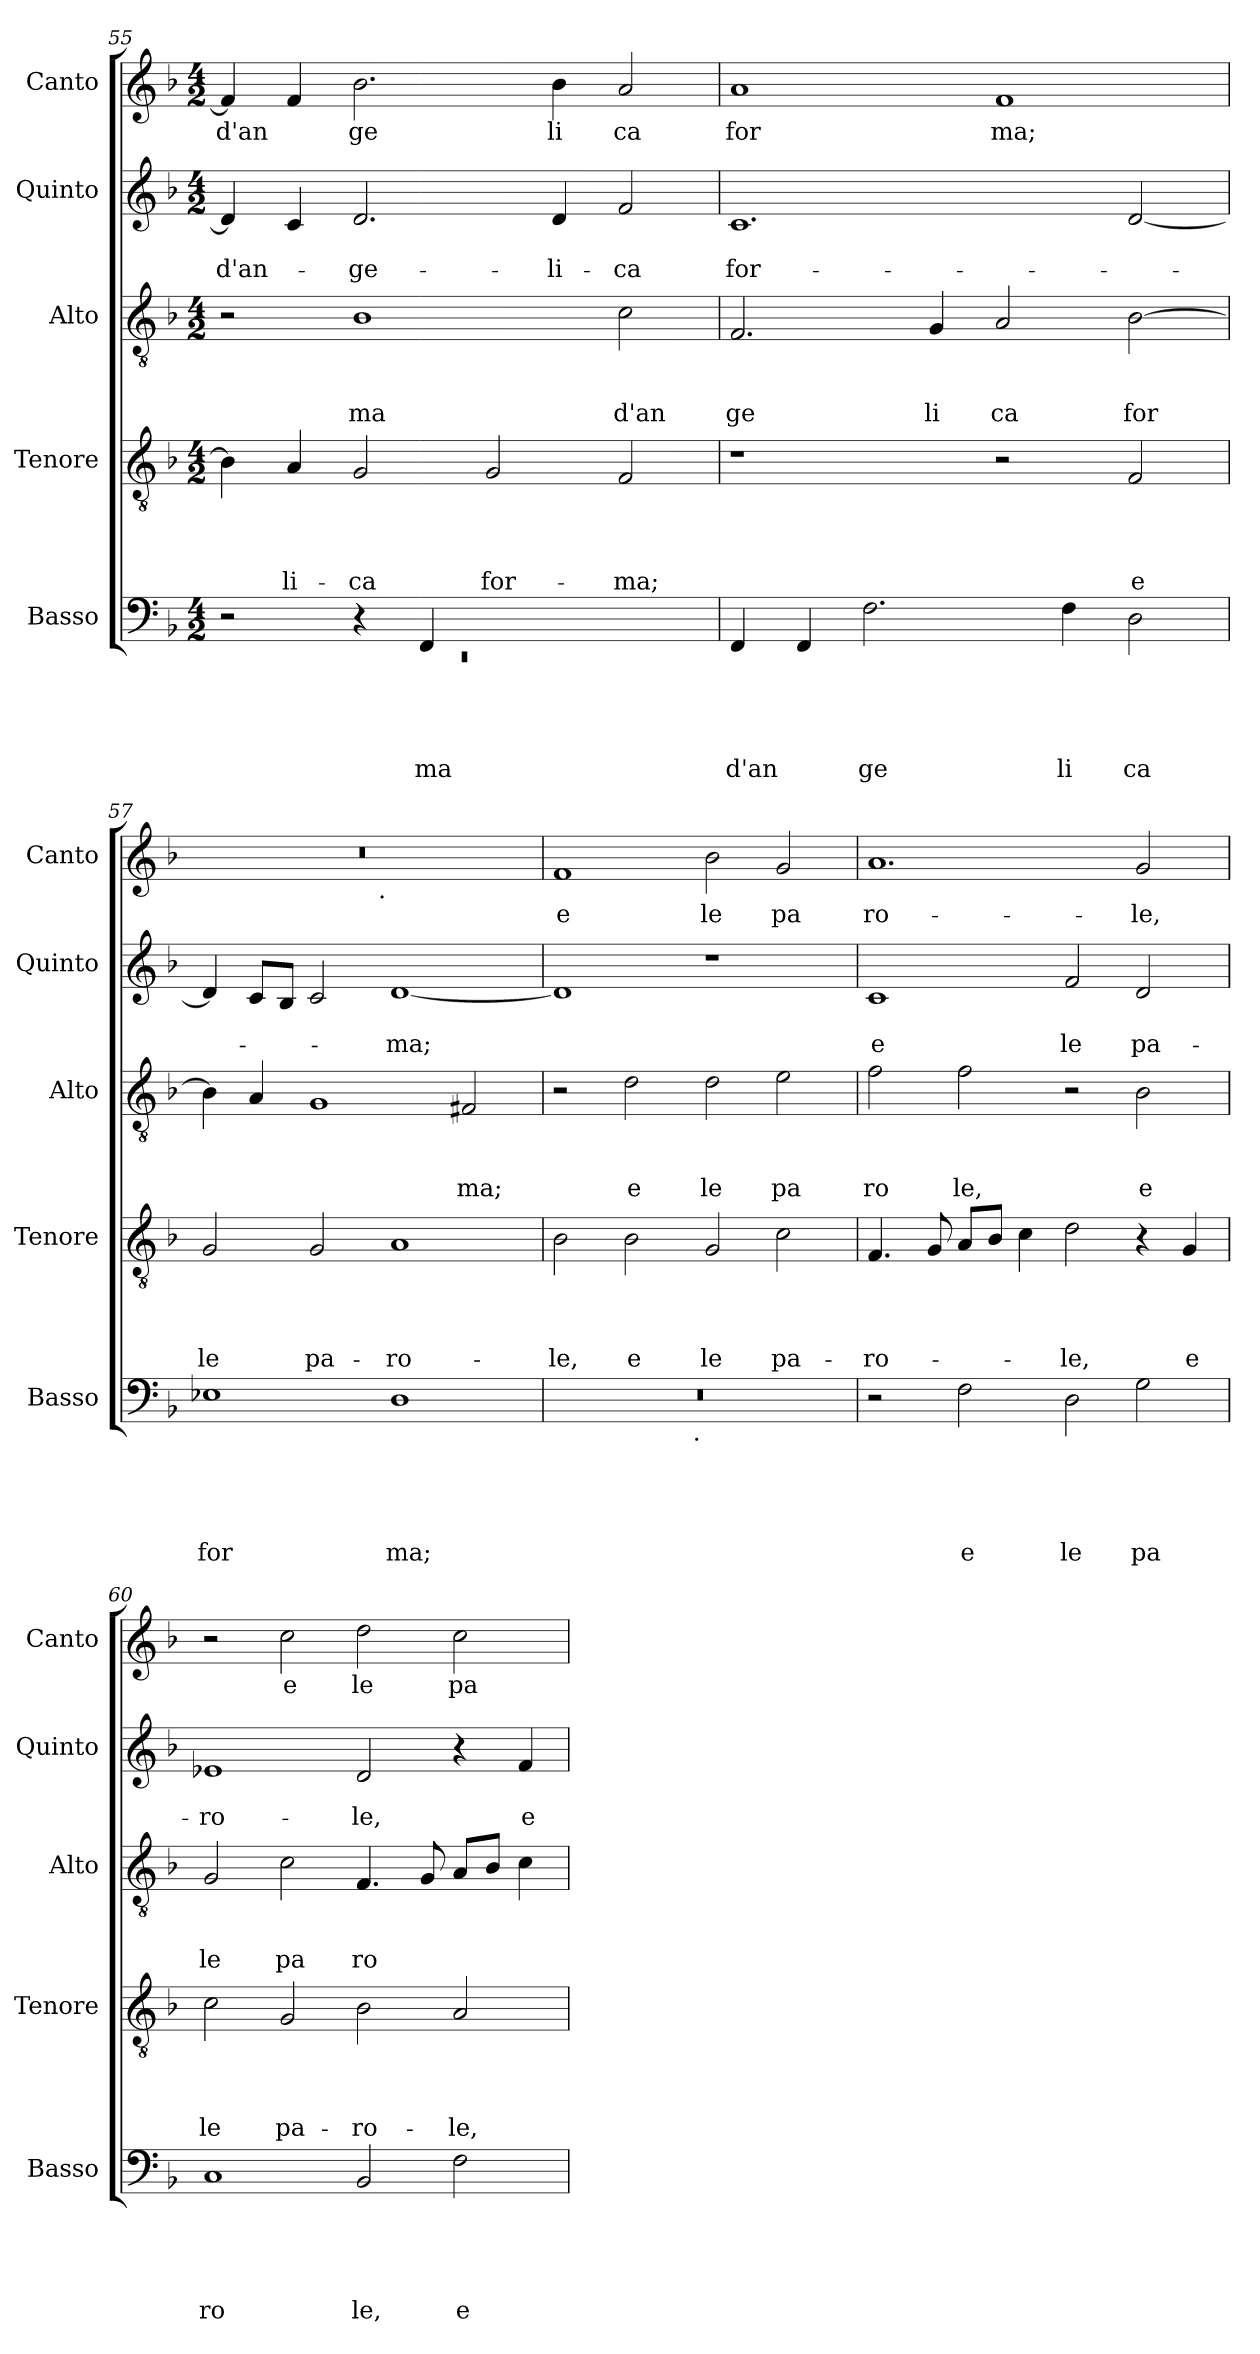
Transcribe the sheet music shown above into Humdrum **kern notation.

**kern	**text	**text	**text	**text	**text	**kern	**text	**text	**text	**text	**kern	**text	**text	**text	**kern	**text	**text	**kern	**text
*part5	*part5	*part5	*part5	*part5	*part5	*part4	*part4	*part4	*part4	*part4	*part3	*part3	*part3	*part3	*part2	*part2	*part2	*part1	*part1
*staff5	*staff5	*staff5	*staff5	*staff5	*staff5	*staff4	*staff4	*staff4	*staff4	*staff4	*staff3	*staff3	*staff3	*staff3	*staff2	*staff2	*staff2	*staff1	*staff1
*I"Basso	*	*	*	*	*	*I"Tenore	*	*	*	*	*I"Alto	*	*	*	*I"Quinto	*	*	*I"Canto	*
*I'Basso	*	*	*	*	*	*I'Tenore	*	*	*	*	*I'Alto	*	*	*	*I'Quinto	*	*	*I'Canto	*
*clefF4	*	*	*	*	*	*clefGv2	*	*	*	*	*clefGv2	*	*	*	*clefG2	*	*	*clefG2	*
*k[b-]	*	*	*	*	*	*k[b-]	*	*	*	*	*k[b-]	*	*	*	*k[b-]	*	*	*k[b-]	*
*F:	*	*	*	*	*	*F:	*	*	*	*	*F:	*	*	*	*F:	*	*	*F:	*
*M4/2	*	*	*	*	*	*M4/2	*	*	*	*	*M4/2	*	*	*	*M4/2	*	*	*M4/2	*
=55	=55	=55	=55	=55	=55	=55	=55	=55	=55	=55	=55	=55	=55	=55	=55	=55	=55	=55	=55
*^	*	*	*	*	*	*	*	*	*	*	*	*	*	*	*	*	*	*	*
!	!LO:N:vis=1	!	!	!	!	!	!	!	!	!	!	!	!	!	!	!	!	!LO:LY:b	!	!LO:LY:b
*	*^	*	*	*	*	*	*	*	*	*	*	*	*	*	*	*	*	*	*	*
0ryy	0rEE	2r	.	.	.	.	.	4B-\]	.	.	.	.	2r	.	.	.	4d/]	.	d'an-	4f/]	d'an
!	!	!	!	!	!	!	!	!	!	!	!	!LO:LY:b	!	!	!	!	!	!	!	!	!
.	.	.	.	.	.	.	.	4A/	.	.	.	-li-	.	.	.	.	4c/	.	.	4f/	.
!	!	!	!	!	!	!	!	!	!	!	!	!LO:LY:b	!	!	!	!LO:LY:b	!	!	!LO:LY:b	!	!LO:LY:b
.	.	4r	.	.	.	.	.	2G/	.	.	.	-ca	1B-	.	.	ma	2.d/	.	-ge-	2.b-\	ge
!	!	!	!	!	!	!	!LO:LY:b	!	!	!	!	!	!	!	!	!	!	!	!	!	!
.	.	4FF/	.	.	.	.	ma	.	.	.	.	.	.	.	.	.	.	.	.	.	.
!	!	!	!	!	!	!	!	!	!	!	!	!LO:LY:b	!	!	!	!	!	!	!	!	!
.	.	1ryy	.	.	.	.	.	2G/	.	.	.	for-	.	.	.	.	.	.	.	.	.
!	!	!	!	!	!	!	!	!	!	!	!	!	!	!	!	!	!	!	!LO:LY:b	!	!LO:LY:b
.	.	.	.	.	.	.	.	.	.	.	.	.	.	.	.	.	4d/	.	-li-	4b-\	li
!	!	!	!	!	!	!	!	!	!	!	!	!LO:LY:b	!	!	!	!LO:LY:b	!	!	!LO:LY:b	!	!LO:LY:b
.	.	.	.	.	.	.	.	2F/	.	.	.	-ma;	2c\	.	.	d'an	2f/	.	-ca	2a/	ca
*v	*v	*v	*	*	*	*	*	*	*	*	*	*	*	*	*	*	*	*	*	*	*
=56	=56	=56	=56	=56	=56	=56	=56	=56	=56	=56	=56	=56	=56	=56	=56	=56	=56	=56	=56
!	!	!	!	!	!LO:LY:b	!	!	!	!	!	!	!	!	!LO:LY:b	!	!	!LO:LY:b	!	!LO:LY:b
4FF/	.	.	.	.	d'an	1r	.	.	.	.	2.F/	.	.	ge	1.c	.	for-	1a	for
4FF/	.	.	.	.	.	.	.	.	.	.	.	.	.	.	.	.	.	.	.
!	!	!	!	!	!LO:LY:b	!	!	!	!	!	!	!	!	!	!	!	!	!	!
2.F\	.	.	.	.	ge	.	.	.	.	.	.	.	.	.	.	.	.	.	.
!	!	!	!	!	!	!	!	!	!	!	!	!	!	!LO:LY:b	!	!	!	!	!
.	.	.	.	.	.	.	.	.	.	.	4G/	.	.	li	.	.	.	.	.
!	!	!	!	!	!	!	!	!	!	!	!	!	!	!LO:LY:b	!	!	!	!	!LO:LY:b
.	.	.	.	.	.	2r	.	.	.	.	2A/	.	.	ca	.	.	.	1f	ma;
!	!	!	!	!	!LO:LY:b	!	!	!	!	!	!	!	!	!	!	!	!	!	!
4F\	.	.	.	.	li	.	.	.	.	.	.	.	.	.	.	.	.	.	.
!	!	!	!	!	!LO:LY:b	!	!	!	!	!LO:LY:b	!	!	!	!LO:LY:b	!	!	!	!	!
2D\	.	.	.	.	ca	2F/	.	.	.	e	[>2B-\	.	.	for	[<2d/	.	.	.	.
=57	=57	=57	=57	=57	=57	=57	=57	=57	=57	=57	=57	=57	=57	=57	=57	=57	=57	=57	=57
!	!	!	!	!	!LO:LY:b	!	!	!	!	!LO:LY:b	!	!	!	!	!	!	!	!	!
*	*	*	*	*	*	*	*	*	*	*	*	*	*	*	*	*	*	*^	*
1E-X	.	.	.	.	for	2G/	.	.	.	le	4B-\]	.	.	.	4d/]	.	.	0r	2ryy	.
.	.	.	.	.	.	.	.	.	.	.	4A/	.	.	.	8c/L	.	.	.	.	.
.	.	.	.	.	.	.	.	.	.	.	.	.	.	.	8B-/J	.	.	.	.	.
!	!	!	!	!	!	!	!	!	!	!LO:LY:b	!	!	!	!	!	!	!	!	!	!
.	.	.	.	.	.	2G/	.	.	.	pa-	1G	.	.	.	2c/	.	.	.	4...ryy	.
!	!	!	!	!	!	!	!	!	!	!	!	!	!	!	!	!	!	!	!LO:TX:b:t=.	!
.	.	.	.	.	.	.	.	.	.	.	.	.	.	.	.	.	.	.	1ryy	.
!	!	!	!	!	!LO:LY:b	!	!	!	!	!LO:LY:b	!	!	!	!	!	!	!LO:LY:b	!	!	!
1D	.	.	.	.	ma;	1A	.	.	.	-ro-	.	.	.	.	[<1d	.	-ma;	.	.	.
!	!	!	!	!	!	!	!	!	!	!	!	!	!	!LO:LY:b	!	!	!	!	!	!
.	.	.	.	.	.	.	.	.	.	.	2F#X/	.	.	ma;	.	.	.	.	.	.
.	.	.	.	.	.	.	.	.	.	.	.	.	.	.	.	.	.	.	32ryy	.
=58	=58	=58	=58	=58	=58	=58	=58	=58	=58	=58	=58	=58	=58	=58	=58	=58	=58	=58	=58	=58
!	!	!	!	!	!	!	!	!	!	!LO:LY:b	!	!	!	!	!	!	!	!	!	!LO:LY:b
*^	*	*	*	*	*	*	*	*	*	*	*	*	*	*	*	*	*	*v	*v	*
0r	2ryy	.	.	.	.	.	2B-\	.	.	.	-le,	2r	.	.	.	1d]	.	.	1f	e
!	!	!	!	!	!	!	!	!	!	!	!LO:LY:b	!	!	!	!LO:LY:b	!	!	!	!	!
.	4...ryy	.	.	.	.	.	2B-\	.	.	.	e	2d\	.	.	e	.	.	.	.	.
!	!LO:TX:b:t=.	!	!	!	!	!	!	!	!	!	!	!	!	!	!	!	!	!	!	!
.	1ryy	.	.	.	.	.	.	.	.	.	.	.	.	.	.	.	.	.	.	.
!	!	!	!	!	!	!	!	!	!	!	!LO:LY:b	!	!	!	!LO:LY:b	!	!	!	!	!LO:LY:b
.	.	.	.	.	.	.	2G/	.	.	.	le	2d\	.	.	le	1r	.	.	2b-\	le
!	!	!	!	!	!	!	!	!	!	!	!LO:LY:b	!	!	!	!LO:LY:b	!	!	!	!	!LO:LY:b
.	.	.	.	.	.	.	2c\	.	.	.	pa-	2e\	.	.	pa	.	.	.	2g/	pa
.	32ryy	.	.	.	.	.	.	.	.	.	.	.	.	.	.	.	.	.	.	.
!!LO:PB:g=z
=59	=59	=59	=59	=59	=59	=59	=59	=59	=59	=59	=59	=59	=59	=59	=59	=59	=59	=59	=59	=59
!	!	!	!	!	!	!	!	!	!	!	!LO:LY:b	!	!	!	!LO:LY:b	!	!	!LO:LY:b	!	!LO:LY:b
*v	*v	*	*	*	*	*	*	*	*	*	*	*	*	*	*	*	*	*	*	*
2r	.	.	.	.	.	4.F/	.	.	.	-ro-	2f\	.	.	ro	1c	.	e	1.a	ro-
.	.	.	.	.	.	8G/	.	.	.	.	.	.	.	.	.	.	.	.	.
!	!	!	!	!	!LO:LY:b	!	!	!	!	!	!	!	!	!LO:LY:b	!	!	!	!	!
2F\	.	.	.	.	e	8A/L	.	.	.	.	2f\	.	.	le,	.	.	.	.	.
.	.	.	.	.	.	8B-/J	.	.	.	.	.	.	.	.	.	.	.	.	.
.	.	.	.	.	.	4c\	.	.	.	.	.	.	.	.	.	.	.	.	.
!	!	!	!	!	!LO:LY:b	!	!	!	!	!LO:LY:b	!	!	!	!	!	!	!LO:LY:b	!	!
2D\	.	.	.	.	le	2d\	.	.	.	-le,	2r	.	.	.	2f/	.	le	.	.
!	!	!	!	!	!LO:LY:b	!	!	!	!	!	!	!	!	!LO:LY:b	!	!	!LO:LY:b	!	!LO:LY:b
2G\	.	.	.	.	pa	4r	.	.	.	.	2B-\	.	.	e	2d/	.	pa-	2g/	-le,
!	!	!	!	!	!	!	!	!	!	!LO:LY:b	!	!	!	!	!	!	!	!	!
.	.	.	.	.	.	4G/	.	.	.	e	.	.	.	.	.	.	.	.	.
=60	=60	=60	=60	=60	=60	=60	=60	=60	=60	=60	=60	=60	=60	=60	=60	=60	=60	=60	=60
!	!	!	!	!	!LO:LY:b	!	!	!	!	!LO:LY:b	!	!	!	!LO:LY:b	!	!	!LO:LY:b	!	!
1C	.	.	.	.	ro	2c\	.	.	.	le	2G/	.	.	le	1e-X	.	-ro-	2r	.
!	!	!	!	!	!	!	!	!	!	!LO:LY:b	!	!	!	!LO:LY:b	!	!	!	!	!LO:LY:b
.	.	.	.	.	.	2G/	.	.	.	pa-	2c\	.	.	pa	.	.	.	2cc\	e
!	!	!	!	!	!LO:LY:b	!	!	!	!	!LO:LY:b	!	!	!	!LO:LY:b	!	!	!LO:LY:b	!	!LO:LY:b
2BB-/	.	.	.	.	le,	2B-\	.	.	.	-ro-	4.F/	.	.	ro	2d/	.	-le,	2dd\	le
.	.	.	.	.	.	.	.	.	.	.	8G/	.	.	.	.	.	.	.	.
!	!	!	!	!	!LO:LY:b	!	!	!	!	!LO:LY:b	!	!	!	!	!	!	!	!	!LO:LY:b
2F\	.	.	.	.	e	2A/	.	.	.	-le,	8A/L	.	.	.	4r	.	.	2cc\	pa-
.	.	.	.	.	.	.	.	.	.	.	8B-/J	.	.	.	.	.	.	.	.
!	!	!	!	!	!	!	!	!	!	!	!	!	!	!	!	!	!LO:LY:b	!	!
.	.	.	.	.	.	.	.	.	.	.	4c\	.	.	.	4f/	.	e	.	.
=	=	=	=	=	=	=	=	=	=	=	=	=	=	=	=	=	=	=	=
*-	*-	*-	*-	*-	*-	*-	*-	*-	*-	*-	*-	*-	*-	*-	*-	*-	*-	*-	*-
